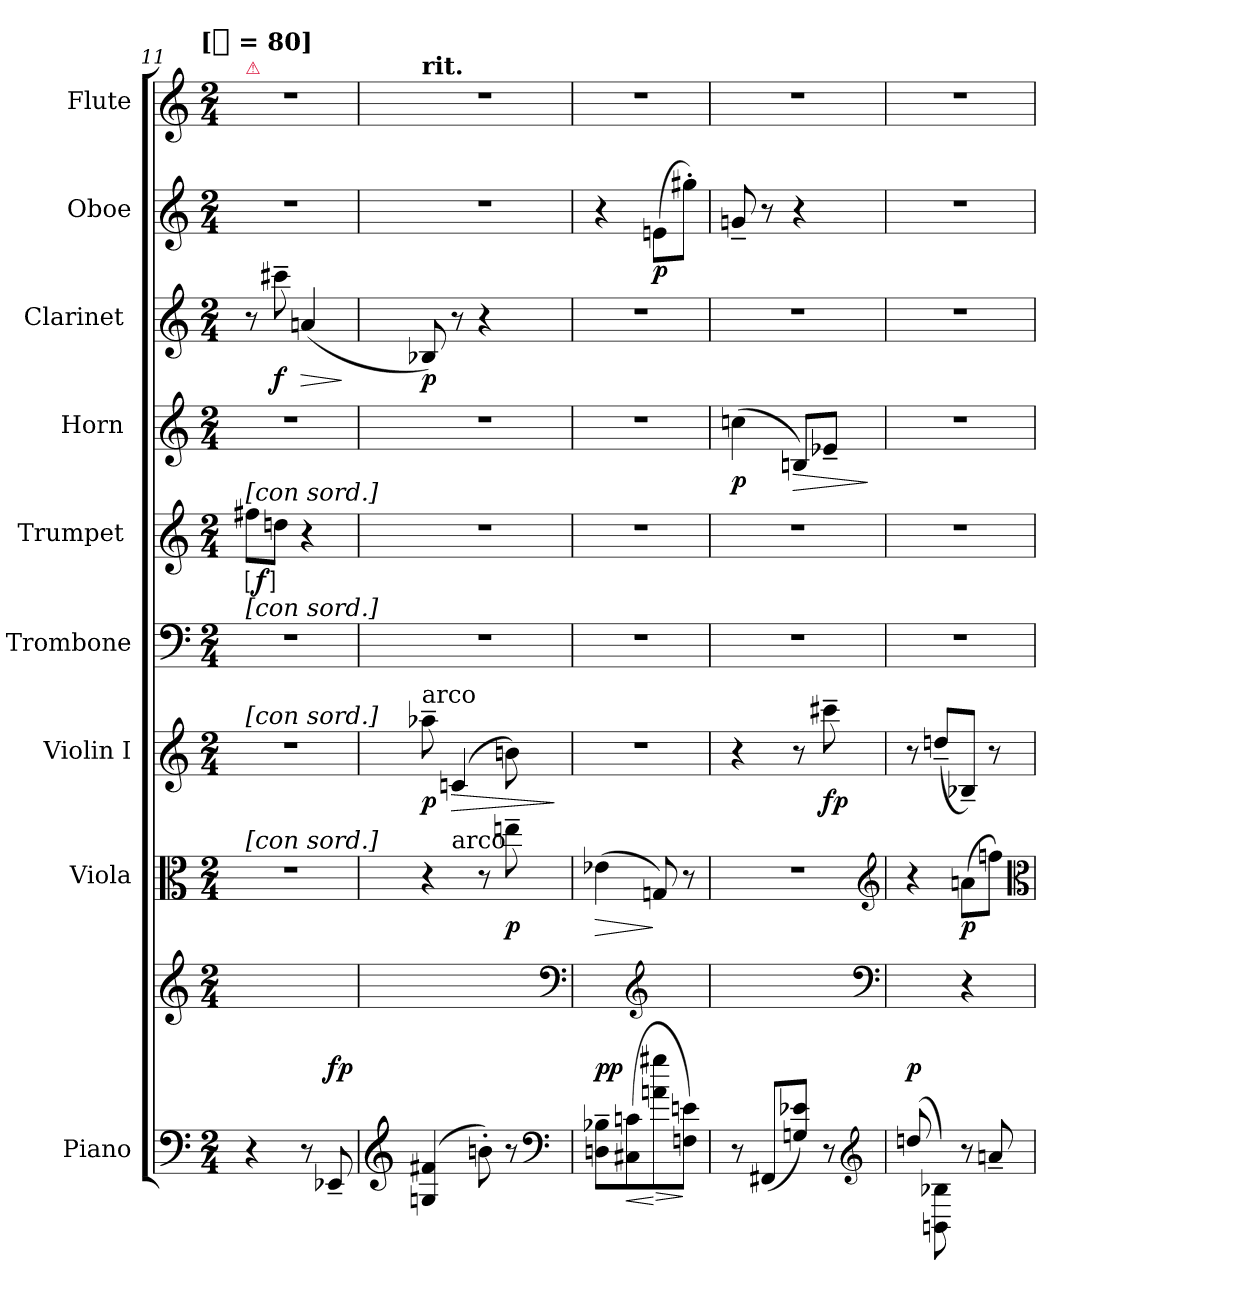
**kern	**kern	**dynam	**kern	**dynam	**kern	**dynam	**kern	**kern	**dynam	**kern	**dynam	**kern	**dynam	**kern	**dynam	**kern
*part9	*part9	*part9	*part8	*part8	*part7	*part7	*part6	*part5	*part5	*part4	*part4	*part3	*part3	*part2	*part2	*part1
*staff10	*staff9	*staff9/10	*staff8	*staff8	*staff7	*staff7	*staff6	*staff5	*staff5	*staff4	*staff4	*staff3	*staff3	*staff2	*staff2	*staff1
*I"Piano	*	*	*I"Viola	*	*I"Violin I	*	*I"Trombone	*I"Trumpet [C]	*	*I"Horn [C]	*	*I"Clarinet [C]	*	*I"Oboe	*	*I"Flute
*I'Pno	*	*	*I'Vla.	*	*I'Vln. I	*	*I'Tbn.	*I'Tpt.	*	*I'Hn.	*	*I'Cl.	*	*I'Ob.	*	*I'Fl.
*clefF4	*clefG2	*	*clefC3	*	*clefG2	*	*clefF4	*clefG2	*	*clefG2	*	*clefG2	*	*clefG2	*	*clefG2
*k[]	*k[]	*	*k[]	*	*k[]	*	*k[]	*k[]	*	*	*	*k[]	*	*k[]	*	*k[]
!!LO:TX:omd:t=[[quarter] = 80]
*M2/4	*M2/4	*	*M2/4	*	*M2/4	*	*M2/4	*M2/4	*	*M2/4	*	*M2/4	*	*M2/4	*	*M2/4
*MM80	*MM80	*	*MM80	*	*MM80	*	*MM80	*MM80	*	*MM80	*	*MM80	*	*MM80	*	*MM80
=11	=11	=11	=11	=11	=11	=11	=11	=11	=11	=11	=11	=11	=11	=11	=11	=11
!	!	!	!	!	!	!	!	!	!	!	!	!	!	!	!	!LO:TX:a:color=crimson:t=⚠
!	!	!	!	!	!	!	!	!LO:TX:a:t=[con sord.]	!	!	!	!	!	!	!	!
!	!	!	!	!	!	!	!LO:TX:a:t=[con sord.]	!	!	!	!	!	!	!	!	!
!	!	!	!	!	!LO:TX:a:t=[con sord.]	!	!	!	!	!	!	!	!	!	!	!
!	!	!	!LO:TX:a:t=[con sord.]	!	!	!	!	!	!	!	!	!	!	!	!	!
!	!	!	!	!	!	!	!	!	!LO:DY:ed=brack	!	!	!	!	!	!	!
4r	2ryy	.	2r	.	2r	.	2r	8ff#XL	f	2r	.	8r	.	2r	.	2r
.	.	.	.	.	.	.	.	8ddnJ	.	.	.	8ccc#X~	f	.	.	.
!	!	!	!	!	!	!	!	!	!	!	!	!	!LO:HP:b	!	!	!
8r	.	.	.	.	.	.	.	4r	.	.	.	(4an	>	.	.	.
8EE-X~	.	fp	.	.	.	.	.	.	.	.	.	.	.	.	.	.
.	.	.	.	.	.	.	.	.	.	.	.	.	]	.	.	.
=12	=12	=12	=12	=12	=12	=12	=12	=12	=12	=12	=12	=12	=12	=12	=12	=12
*clefG2	*	*	*	*	*	*	*	*	*	*	*	*	*	*	*	*
!	!	!	!	!	!	!	!	!	!	!	!	!	!	!	!	!LO:TX:a:B:t=rit.
!	!	!	!	!	!LO:TX:a:t=arco	!	!	!	!	!	!	!	!	!	!	!
*	*	*	*^	*	*	*	*	*	*	*	*	*	*	*	*	*
(<4Gn/ 4f#X/	2ryy	.	4r	8ryy	.	8aa-X~	p	2r	2r	.	2r	.	8B-X)	p	2r	.	2r
!	!	!	!	!LO:TX:a:t=arco	!	!	!	!	!	!	!	!	!	!	!	!	!
!	!	!	!	!	!	!	!LO:HP:b	!	!	!	!	!	!	!	!	!	!
.	.	.	.	4.ryy	.	(4cn	>	.	.	.	.	.	8r	.	.	.	.
8bn'\)	.	.	8r	.	.	.	.	.	.	.	.	.	4r	.	.	.	.
8r	.	.	8een~	.	p	8bn)	.	.	.	.	.	.	.	.	.	.	.
*clefF4	*clefF4	*	*	*	*	*	*	*	*	*	*	*	*	*	*	*	*
.	.	.	.	.	.	.	]	.	.	.	.	.	.	.	.	.	.
*	*	*	*v	*v	*	*	*	*	*	*	*	*	*	*	*	*	*
=13	=13	=13	=13	=13	=13	=13	=13	=13	=13	=13	=13	=13	=13	=13	=13	=13
*	*	*	*	*	*	*	*	*	*	*	*	*	*	*	*	*MM50
*	*	*	*^	*	*	*	*	*	*	*	*	*	*	*	*	*
!	!	!	!	!	!LO:HP:b	!	!	!	!	!	!	!	!	!	!	!	!
*	*	*	*v	*v	*	*	*	*	*	*	*	*	*	*	*	*	*
8Dn~>\ 8B-X~>\L	4ryy	pp	(4e-X	>	2r	.	2r	2r	.	2r	.	2r	.	4r	.	2r
!	!	!LO:HP:b=2	!	!	!	!	!	!	!	!	!	!	!	!	!	!
(<8C#X 8cn	.	<	.	.	.	.	.	.	.	.	.	.	.	.	.	.
*	*clefG2	*	*	*	*	*	*	*	*	*	*	*	*	*	*	*
!	!	!LO:HP:n=1:b=2	!	!	!	!	!	!	!	!	!	!	!	!	!	!
8an\ 8gg#X\	4ryy	[ >	8Gn)	]	.	.	.	.	.	.	.	.	.	(8en\L	p	.
8Fn 8enJ)	.	]	8r	.	.	.	.	.	.	.	.	.	.	8gg#X'\J)	.	.
=14	=14	=14	=14	=14	=14	=14	=14	=14	=14	=14	=14	=14	=14	=14	=14	=14
8r	2ryy	.	2r	.	4r	.	2r	2r	.	(4ccn	p	2r	.	8gn~	.	2r
(8FF#X\L	.	.	.	.	.	.	.	.	.	.	.	.	.	8r	.	.
!	!	!	!	!	!	!	!	!	!	!	!LO:HP:b	!	!	!	!	!
8Gn/ 8e-X/J)	.	.	.	.	8r	.	.	.	.	8BnL)	>	.	.	4r	.	.
8rb	.	.	.	.	8ccc#X~	fp	.	.	.	8e-X~J	.	.	.	.	.	.
*clefG2	*clefF4	*	*clefG2	*	*	*	*	*	*	*	*	*	*	*	*	*
.	.	.	.	.	.	.	.	.	.	.	]	.	.	.	.	.
=15	=15	=15	=15	=15	=15	=15	=15	=15	=15	=15	=15	=15	=15	=15	=15	=15
(8ddn/	4ryy	p	4r	.	8r	.	2r	2r	.	2r	.	2r	.	2r	.	2r
8BBn\ 8B-X\)	.	.	.	.	(8ddn~L	.	.	.	.	.	.	.	.	.	.	.
8r	4r	.	(8anL	p	8B-X~J)	.	.	.	.	.	.	.	.	.	.	.
8an~/	.	.	8ffnJ)	.	8r	.	.	.	.	.	.	.	.	.	.	.
*	*	*	*clefC3	*	*	*	*	*	*	*	*	*	*	*	*	*
=	=	=	=	=	=	=	=	=	=	=	=	=	=	=	=	=
*-	*-	*-	*-	*-	*-	*-	*-	*-	*-	*-	*-	*-	*-	*-	*-	*-
